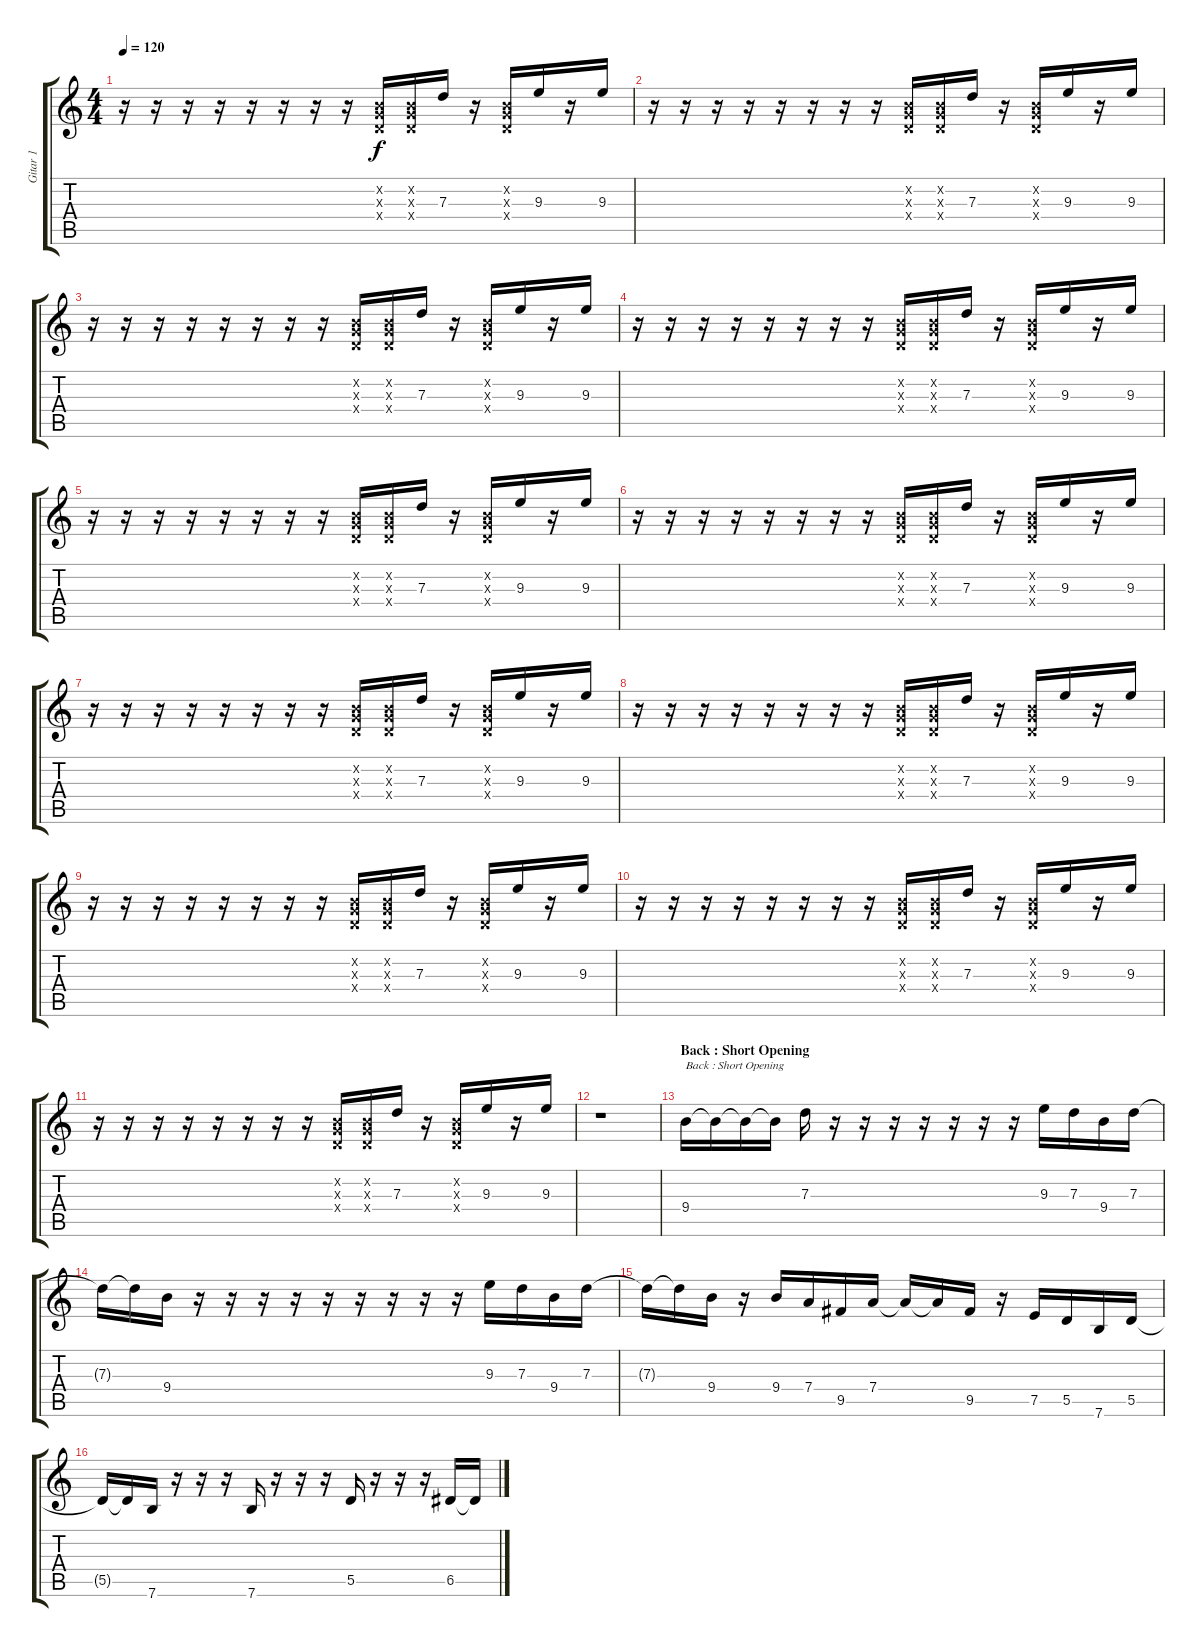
\track ("Gitar 1" "Gitar 1") {instrument electricguitarclean}
\staff {score tabs}
\tuning (E4 B3 G3 D3 A2 E2) {hide}
\ts (4 4)
\tempo 120
\clef g2
\ks c
r.16{dy f} r.16 r.16 r.16 r.16 r.16 r.16 r.16 (0.2{x} 0.3{x} 0.4{x}).16 (0.2{x} 0.3{x} 0.4{x}).16 7.3.16 r.16 (0.2{x} 0.3{x} 0.4{x}).16 9.3.16 r.16 9.3.16 |
r.16 r.16 r.16 r.16 r.16 r.16 r.16 r.16 (0.2{x} 0.3{x} 0.4{x}).16 (0.2{x} 0.3{x} 0.4{x}).16 7.3.16 r.16 (0.2{x} 0.3{x} 0.4{x}).16 9.3.16 r.16 9.3.16 |
r.16 r.16 r.16 r.16 r.16 r.16 r.16 r.16 (0.2{x} 0.3{x} 0.4{x}).16 (0.2{x} 0.3{x} 0.4{x}).16 7.3.16 r.16 (0.2{x} 0.3{x} 0.4{x}).16 9.3.16 r.16 9.3.16 |
r.16 r.16 r.16 r.16 r.16 r.16 r.16 r.16 (0.2{x} 0.3{x} 0.4{x}).16 (0.2{x} 0.3{x} 0.4{x}).16 7.3.16 r.16 (0.2{x} 0.3{x} 0.4{x}).16 9.3.16 r.16 9.3.16 |
r.16 r.16 r.16 r.16 r.16 r.16 r.16 r.16 (0.2{x} 0.3{x} 0.4{x}).16 (0.2{x} 0.3{x} 0.4{x}).16 7.3.16 r.16 (0.2{x} 0.3{x} 0.4{x}).16 9.3.16 r.16 9.3.16 |
r.16 r.16 r.16 r.16 r.16 r.16 r.16 r.16 (0.2{x} 0.3{x} 0.4{x}).16 (0.2{x} 0.3{x} 0.4{x}).16 7.3.16 r.16 (0.2{x} 0.3{x} 0.4{x}).16 9.3.16 r.16 9.3.16 |
r.16 r.16 r.16 r.16 r.16 r.16 r.16 r.16 (0.2{x} 0.3{x} 0.4{x}).16 (0.2{x} 0.3{x} 0.4{x}).16 7.3.16 r.16 (0.2{x} 0.3{x} 0.4{x}).16 9.3.16 r.16 9.3.16 |
r.16 r.16 r.16 r.16 r.16 r.16 r.16 r.16 (0.2{x} 0.3{x} 0.4{x}).16 (0.2{x} 0.3{x} 0.4{x}).16 7.3.16 r.16 (0.2{x} 0.3{x} 0.4{x}).16 9.3.16 r.16 9.3.16 |
r.16 r.16 r.16 r.16 r.16 r.16 r.16 r.16 (0.2{x} 0.3{x} 0.4{x}).16 (0.2{x} 0.3{x} 0.4{x}).16 7.3.16 r.16 (0.2{x} 0.3{x} 0.4{x}).16 9.3.16 r.16 9.3.16 |
r.16 r.16 r.16 r.16 r.16 r.16 r.16 r.16 (0.2{x} 0.3{x} 0.4{x}).16 (0.2{x} 0.3{x} 0.4{x}).16 7.3.16 r.16 (0.2{x} 0.3{x} 0.4{x}).16 9.3.16 r.16 9.3.16 |
r.16 r.16 r.16 r.16 r.16 r.16 r.16 r.16 (0.2{x} 0.3{x} 0.4{x}).16 (0.2{x} 0.3{x} 0.4{x}).16 7.3.16 r.16 (0.2{x} 0.3{x} 0.4{x}).16 9.3.16 r.16 9.3.16 |
r.1 |
\section ("" "Back : Short Opening")
9.4.16{txt "Back : Short Opening"} 9.4{t}.16 9.4{t}.16 9.4{t}.16 7.3.16 r.16 r.16 r.16 r.16 r.16 r.16 r.16 9.3.16 7.3.16 9.4.16 7.3.16 |
7.3{t}.16 7.3{t}.16 9.4.16 r.16 r.16 r.16 r.16 r.16 r.16 r.16 r.16 r.16 9.3.16 7.3.16 9.4.16 7.3.16 |
7.3{t}.16 7.3{t}.16 9.4.16 r.16 9.4.16 7.4.16 9.5.16 7.4.16 7.4{t}.16 7.4{t}.16 9.5.16 r.16 7.5.16 5.5.16 7.6.16 5.5.16 |
5.5{t}.16 5.5{t}.16 7.6.16 r.16 r.16 r.16 7.6.16 r.16 r.16 r.16 5.5.16 r.16 r.16 r.16 6.5.16 6.5{t}.16
